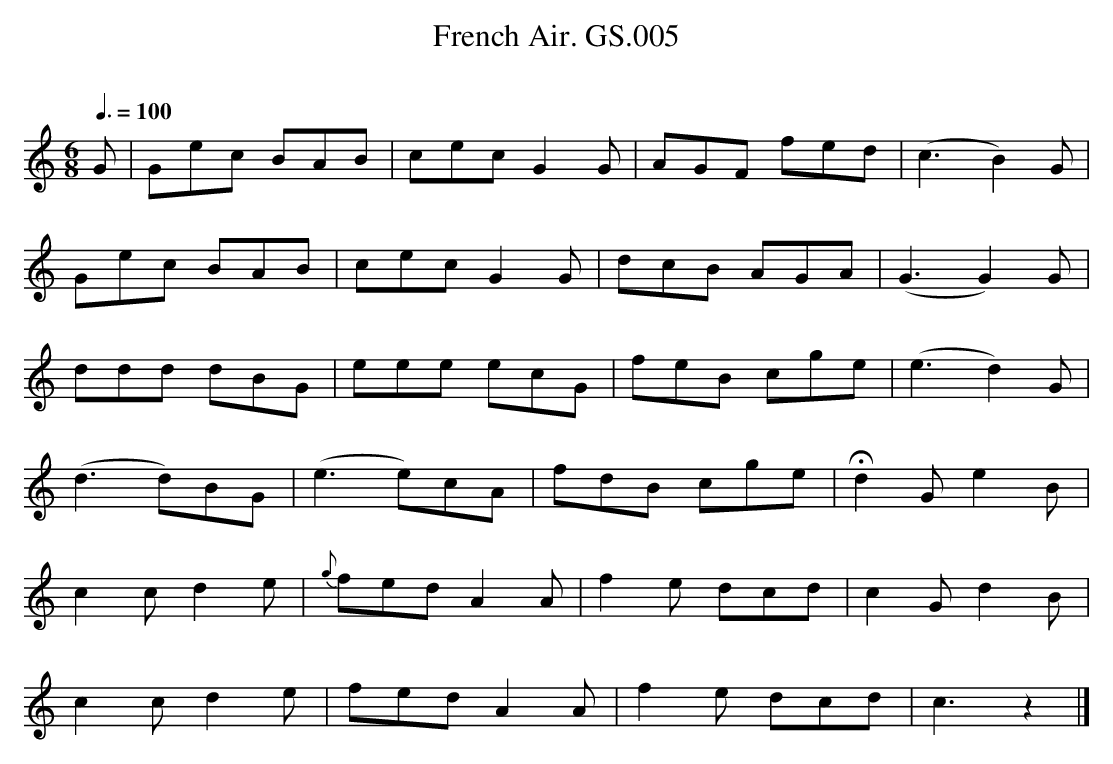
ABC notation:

X:1
T:French Air. GS.005
M:6/8
L:1/8
Q:3/8=100
O:
K:C major
G | Gec BAB | cec G2 G | AGF fed | (c3 B2) G |
Gec BAB | cec G2G | dcB AGA | (G3 G2) G |
ddd dBG | eee ecG | feB cge | (e3 d2) G |
(d3 d)BG | (e3 e)cA | fdB cge | Hd2 G e2 B |
c2 c d2 e | {g} fed A2A | f2e dcd | c2G d2 B |
c2cd2e | fed A2A | f2e dcd | c3 z2 |]
